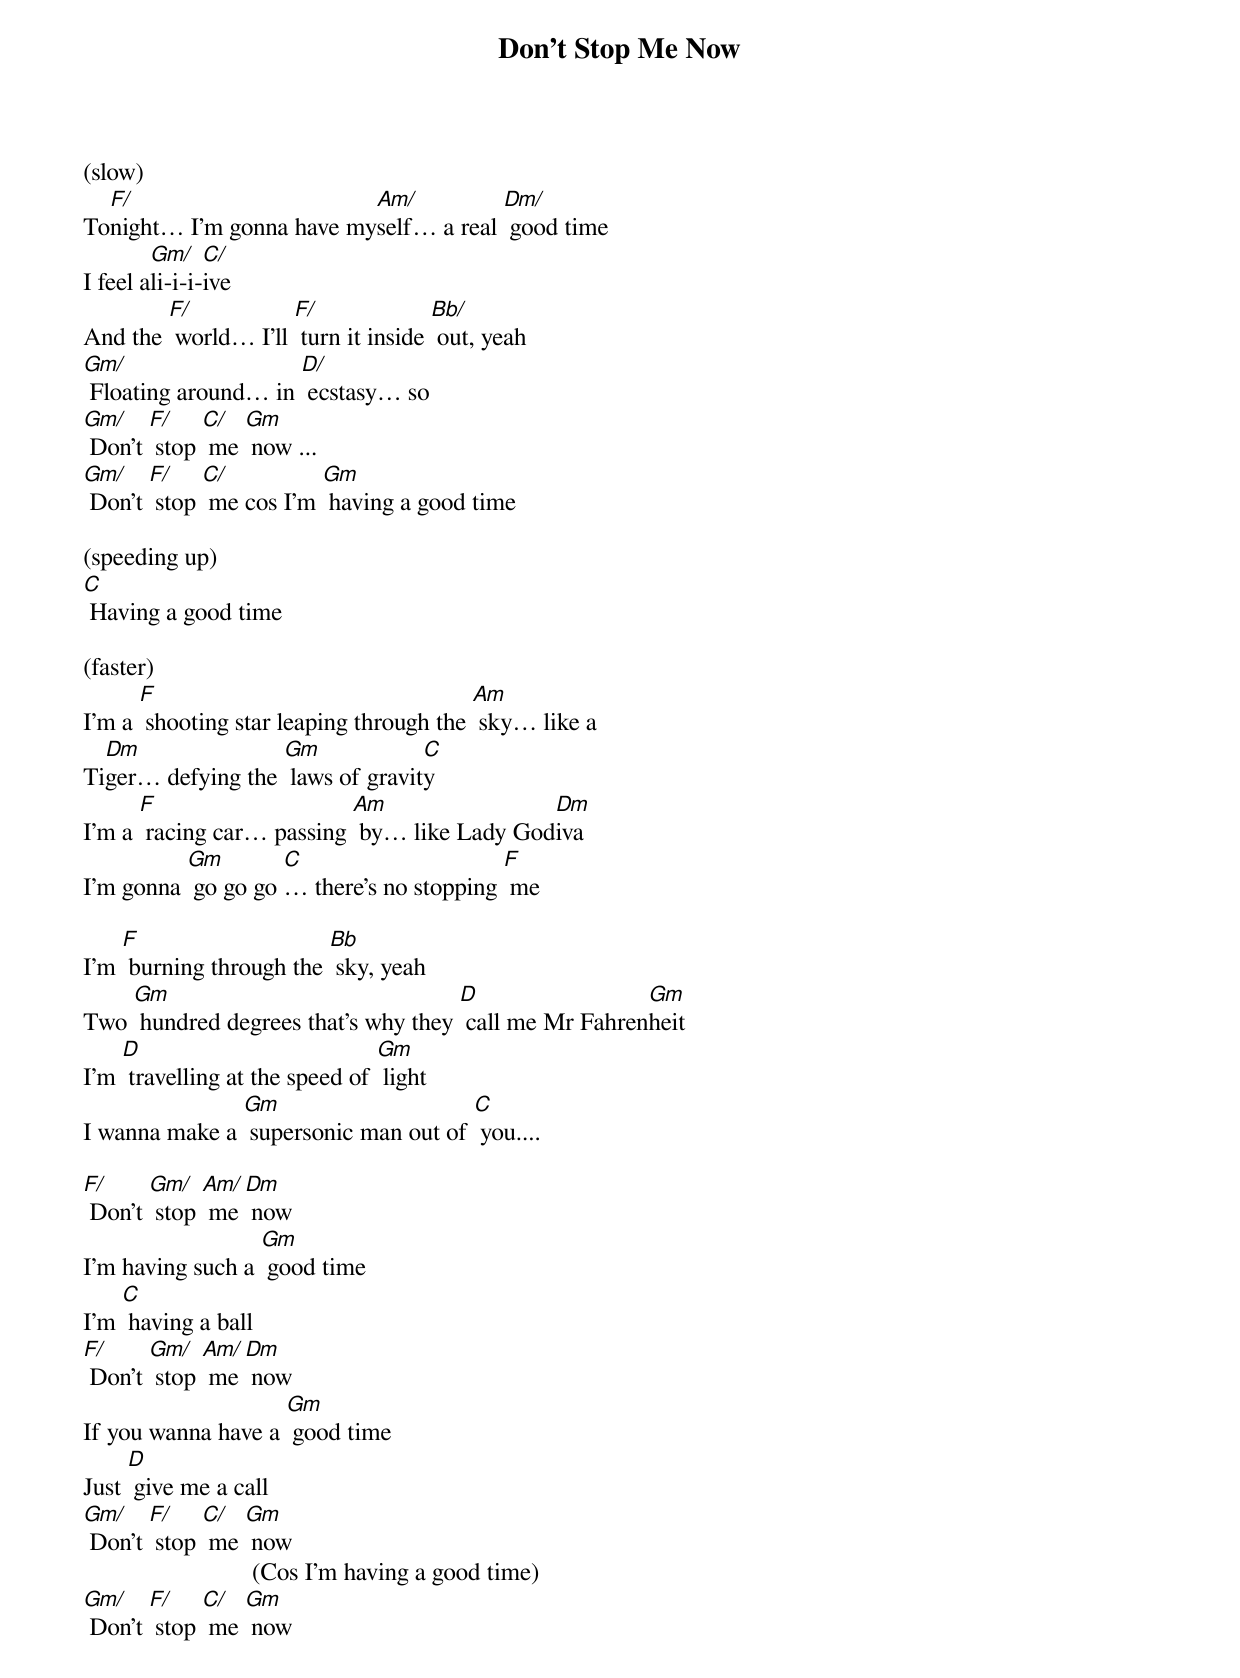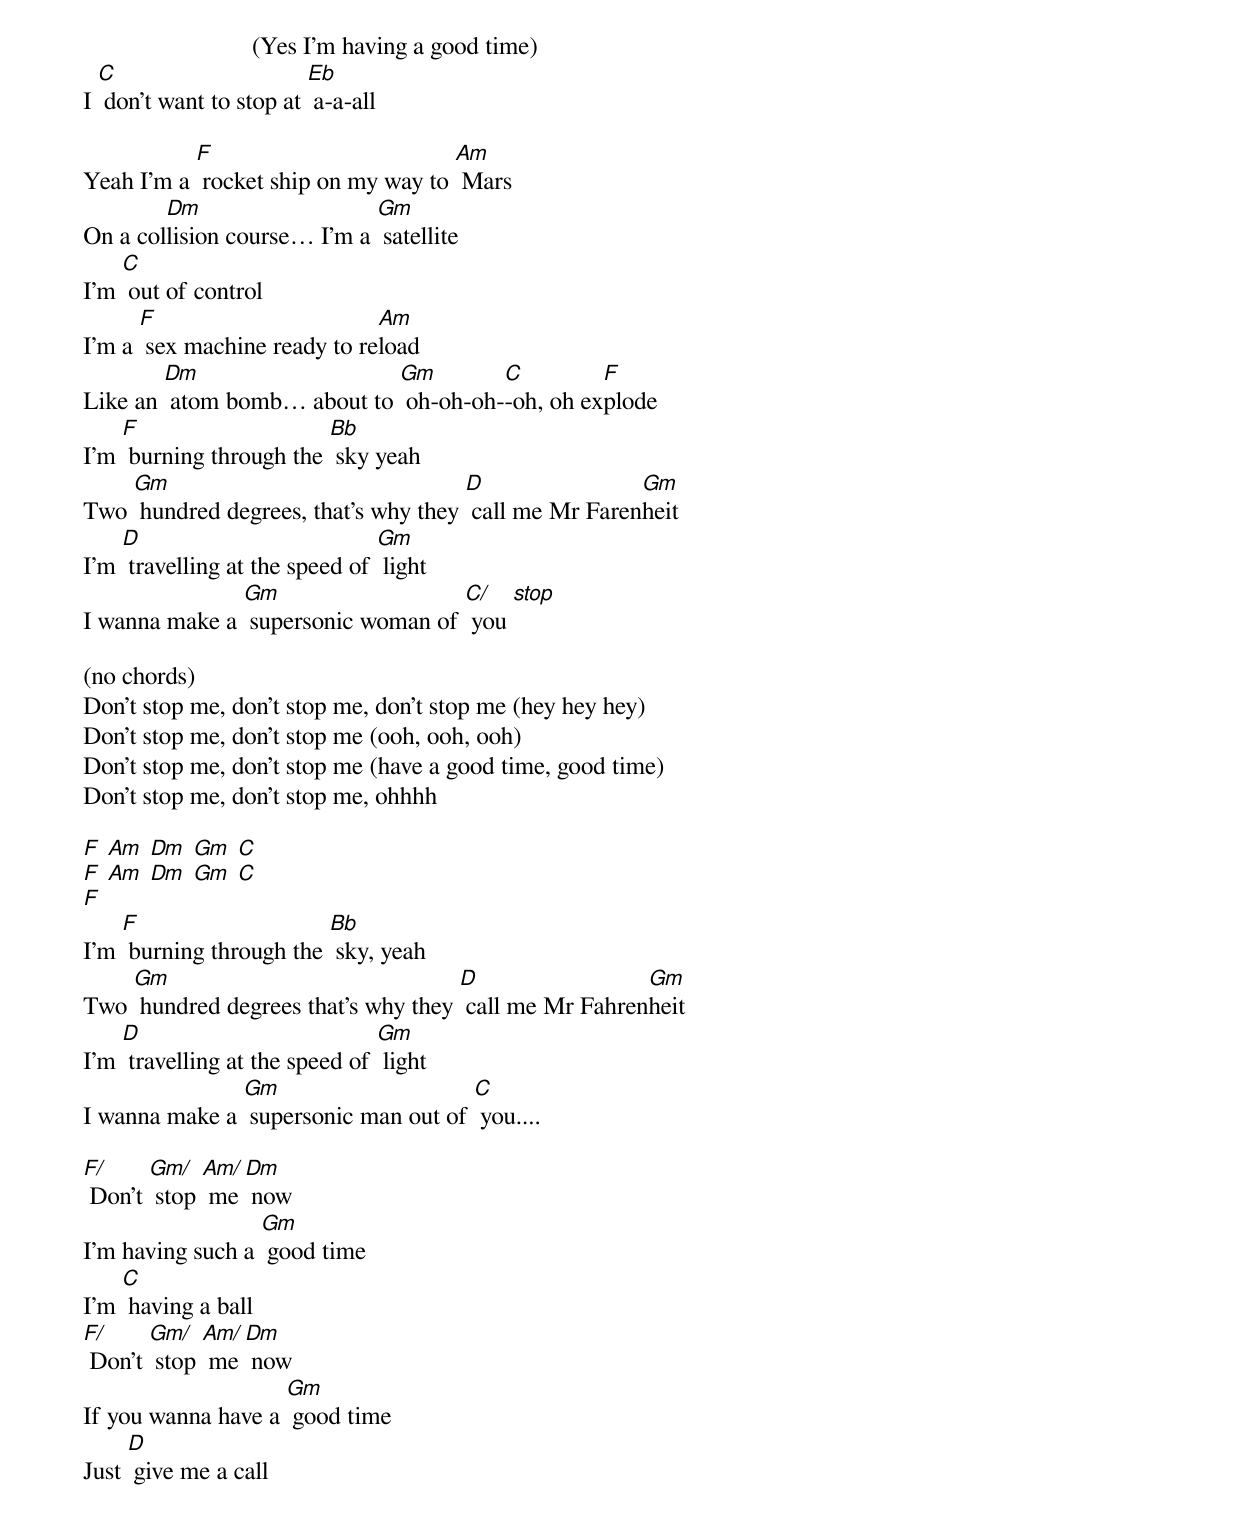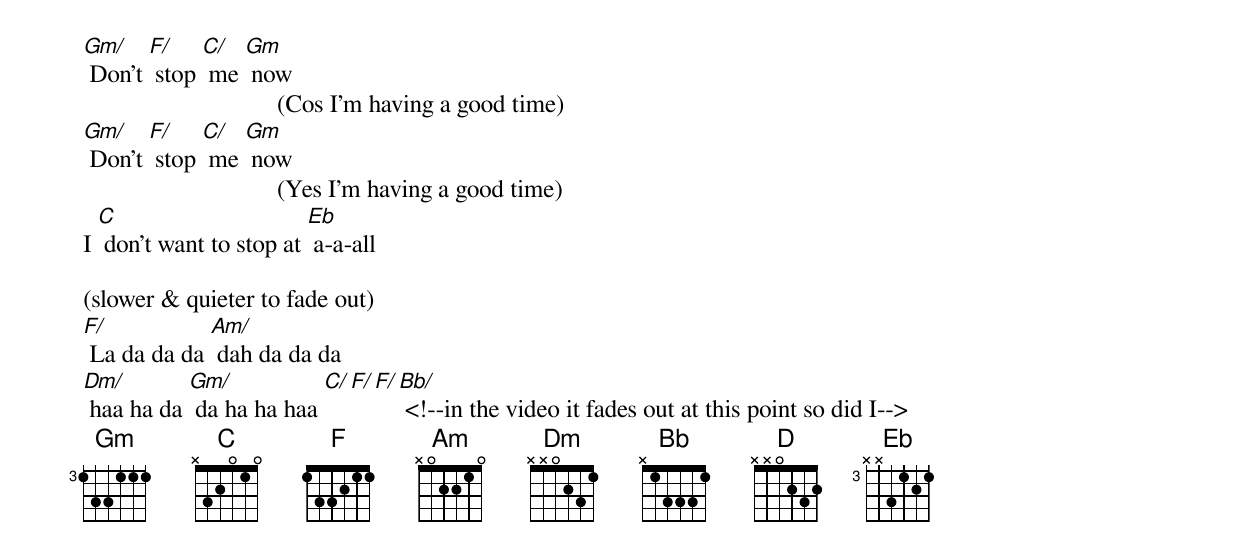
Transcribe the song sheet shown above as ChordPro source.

{t: Don't Stop Me Now }
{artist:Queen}
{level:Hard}
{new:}
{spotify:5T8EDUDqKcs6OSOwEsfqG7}

(slow)
To[F/]night… I’m gonna have my[Am/]self… a real [Dm/] good time
I feel a[Gm/]li-i-i-[C/]ive
And the [F/] world… I’ll [F/] turn it inside [Bb/] out, yeah
[Gm/] Floating around… in [D/] ecstasy… so
[Gm/] Don’t [F/] stop [C/] me [Gm] now ...
[Gm/] Don’t [F/] stop [C/] me cos I’m [Gm] having a good time

(speeding up)
[C] Having a good time

(faster)
I’m a [F] shooting star leaping through the [Am] sky… like a
Ti[Dm]ger… defying the [Gm] laws of gravit[C]y
I’m a [F] racing car… passing [Am] by… like Lady God[Dm]iva
I’m gonna [Gm] go go go [C]… there’s no stopping [F] me

I’m [F] burning through the [Bb] sky, yeah
Two [Gm] hundred degrees that’s why they [D] call me Mr Fahren[Gm]heit
I’m [D] travelling at the speed of [Gm] light
I wanna make a [Gm] supersonic man out of [C] you....

[F/] Don’t [Gm/] stop [Am/] me [Dm] now
I’m having such a [Gm] good time
I’m [C] having a ball
[F/] Don’t [Gm/] stop [Am/] me [Dm] now
If you wanna have a [Gm] good time
Just [D] give me a call
[Gm/] Don’t [F/] stop [C/] me [Gm] now
                           (Cos I’m having a good time)
[Gm/] Don’t [F/] stop [C/] me [Gm] now
                           (Yes I’m having a good time)
I [C] don’t want to stop at [Eb] a-a-all

Yeah I’m a [F] rocket ship on my way to [Am] Mars
On a col[Dm]lision course… I’m a [Gm] satellite
I’m [C] out of control
I’m a [F] sex machine ready to re[Am]load
Like an [Dm] atom bomb… about to [Gm] oh-oh-oh-[C]-oh, oh ex[F]plode
I’m [F] burning through the [Bb] sky yeah
Two [Gm] hundred degrees, that’s why they [D] call me Mr Faren[Gm]heit
I’m [D] travelling at the speed of [Gm] light
I wanna make a [Gm] supersonic woman of [C/] you [stop]

(no chords)
Don’t stop me, don’t stop me, don’t stop me (hey hey hey)
Don’t stop me, don’t stop me (ooh, ooh, ooh)
Don’t stop me, don’t stop me (have a good time, good time)
Don’t stop me, don’t stop me, ohhhh

[F] [Am] [Dm] [Gm] [C]
[F] [Am] [Dm] [Gm] [C]
[F]
I’m [F] burning through the [Bb] sky, yeah
Two [Gm] hundred degrees that’s why they [D] call me Mr Fahren[Gm]heit
I’m [D] travelling at the speed of [Gm] light
I wanna make a [Gm] supersonic man out of [C] you....

[F/] Don’t [Gm/] stop [Am/] me [Dm] now
I’m having such a [Gm] good time
I’m [C] having a ball
[F/] Don’t [Gm/] stop [Am/] me [Dm] now
If you wanna have a [Gm] good time
Just [D] give me a call
[Gm/] Don’t [F/] stop [C/] me [Gm] now
                               (Cos I’m having a good time)
[Gm/] Don’t [F/] stop [C/] me [Gm] now
                               (Yes I’m having a good time)
I [C] don’t want to stop at [Eb] a-a-all

(slower & quieter to fade out)
[F/] La da da da [Am/] dah da da da
[Dm/] haa ha da [Gm/] da ha ha haa [C/][F/][F/][Bb/] <!--in the video it fades out at this point so did I-->
